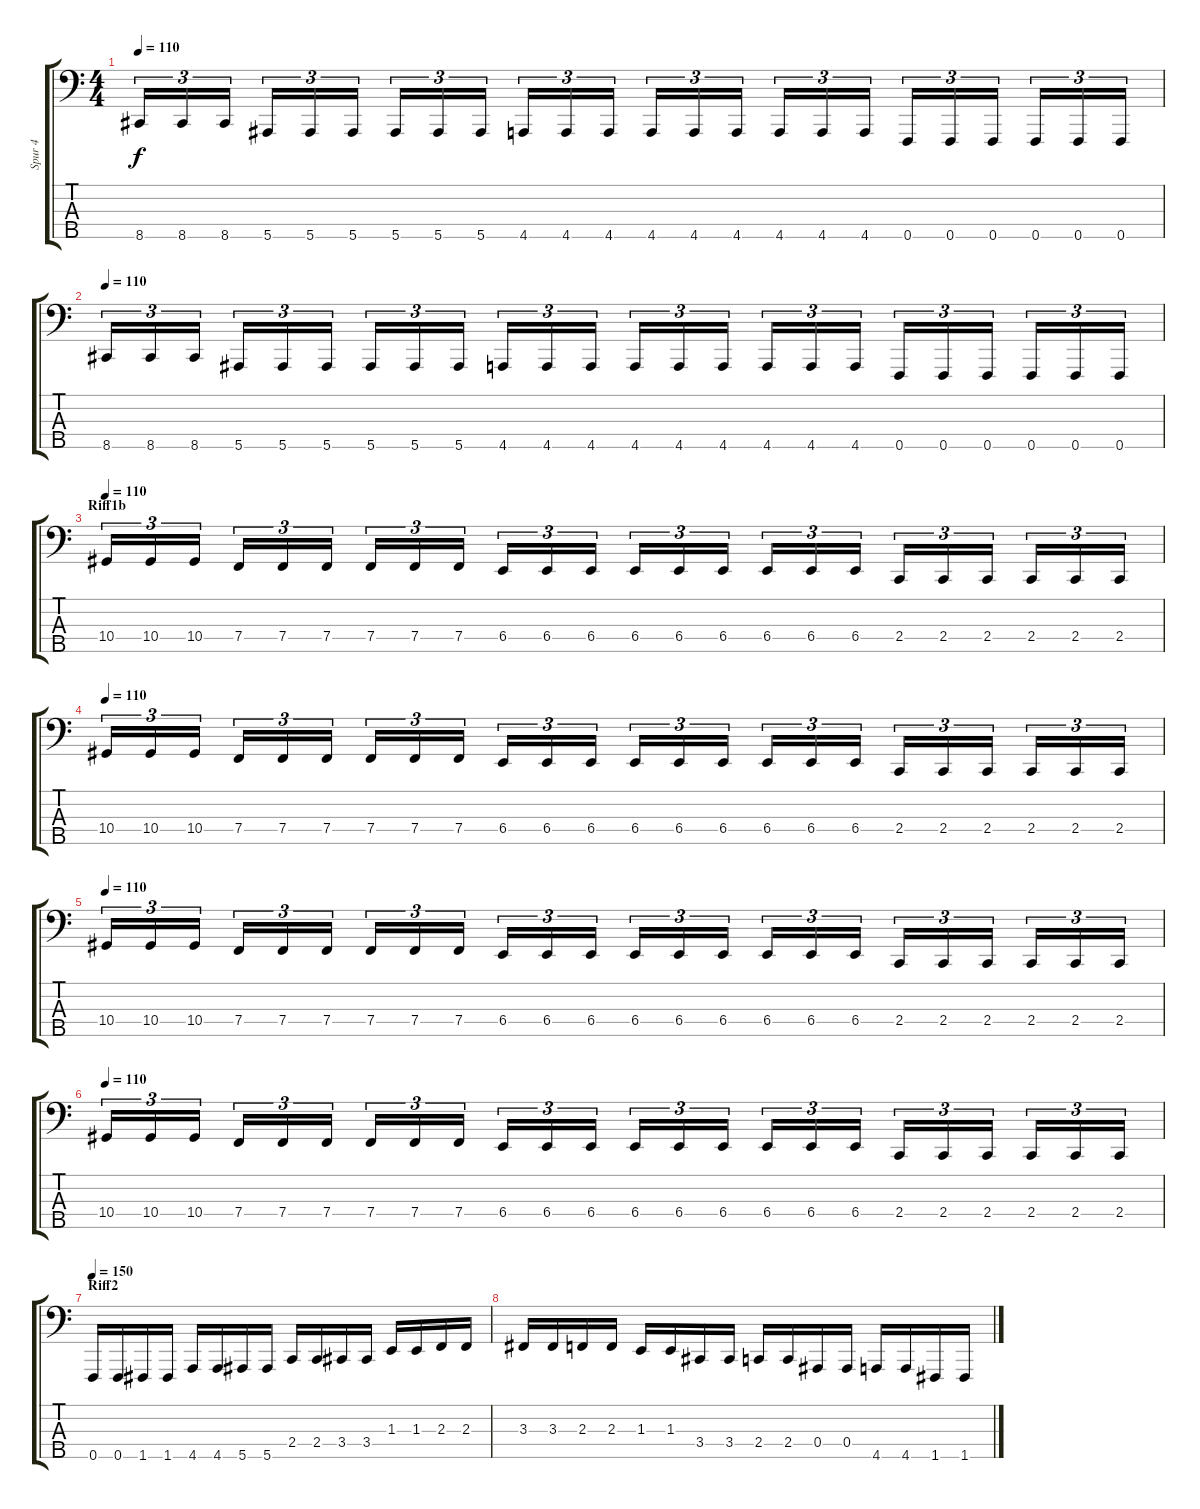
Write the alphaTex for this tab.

\track ("Spur 4" "Spur 4") {instrument electricbassfinger}
\staff {score tabs}
\tuning (Db2 Ab1 Eb1 Bb0 F0) {hide}
\ts (4 4)
\tempo 110
\clef f4
\ks c
8.5.16{tu (3 2) dy f} 8.5.16{tu (3 2)} 8.5.16{tu (3 2)} 5.5.16{tu (3 2)} 5.5.16{tu (3 2)} 5.5.16{tu (3 2)} 5.5.16{tu (3 2)} 5.5.16{tu (3 2)} 5.5.16{tu (3 2)} 4.5.16{tu (3 2)} 4.5.16{tu (3 2)} 4.5.16{tu (3 2)} 4.5.16{tu (3 2)} 4.5.16{tu (3 2)} 4.5.16{tu (3 2)} 4.5.16{tu (3 2)} 4.5.16{tu (3 2)} 4.5.16{tu (3 2)} 0.5.16{tu (3 2)} 0.5.16{tu (3 2)} 0.5.16{tu (3 2)} 0.5.16{tu (3 2)} 0.5.16{tu (3 2)} 0.5.16{tu (3 2)} |
\tempo 110
8.5.16{tu (3 2)} 8.5.16{tu (3 2)} 8.5.16{tu (3 2)} 5.5.16{tu (3 2)} 5.5.16{tu (3 2)} 5.5.16{tu (3 2)} 5.5.16{tu (3 2)} 5.5.16{tu (3 2)} 5.5.16{tu (3 2)} 4.5.16{tu (3 2)} 4.5.16{tu (3 2)} 4.5.16{tu (3 2)} 4.5.16{tu (3 2)} 4.5.16{tu (3 2)} 4.5.16{tu (3 2)} 4.5.16{tu (3 2)} 4.5.16{tu (3 2)} 4.5.16{tu (3 2)} 0.5.16{tu (3 2)} 0.5.16{tu (3 2)} 0.5.16{tu (3 2)} 0.5.16{tu (3 2)} 0.5.16{tu (3 2)} 0.5.16{tu (3 2)} |
\section ("" "Riff1b")
\tempo 110
10.4.16{tu (3 2)} 10.4.16{tu (3 2)} 10.4.16{tu (3 2)} 7.4.16{tu (3 2)} 7.4.16{tu (3 2)} 7.4.16{tu (3 2)} 7.4.16{tu (3 2)} 7.4.16{tu (3 2)} 7.4.16{tu (3 2)} 6.4.16{tu (3 2)} 6.4.16{tu (3 2)} 6.4.16{tu (3 2)} 6.4.16{tu (3 2)} 6.4.16{tu (3 2)} 6.4.16{tu (3 2)} 6.4.16{tu (3 2)} 6.4.16{tu (3 2)} 6.4.16{tu (3 2)} 2.4.16{tu (3 2)} 2.4.16{tu (3 2)} 2.4.16{tu (3 2)} 2.4.16{tu (3 2)} 2.4.16{tu (3 2)} 2.4.16{tu (3 2)} |
\tempo 110
10.4.16{tu (3 2)} 10.4.16{tu (3 2)} 10.4.16{tu (3 2)} 7.4.16{tu (3 2)} 7.4.16{tu (3 2)} 7.4.16{tu (3 2)} 7.4.16{tu (3 2)} 7.4.16{tu (3 2)} 7.4.16{tu (3 2)} 6.4.16{tu (3 2)} 6.4.16{tu (3 2)} 6.4.16{tu (3 2)} 6.4.16{tu (3 2)} 6.4.16{tu (3 2)} 6.4.16{tu (3 2)} 6.4.16{tu (3 2)} 6.4.16{tu (3 2)} 6.4.16{tu (3 2)} 2.4.16{tu (3 2)} 2.4.16{tu (3 2)} 2.4.16{tu (3 2)} 2.4.16{tu (3 2)} 2.4.16{tu (3 2)} 2.4.16{tu (3 2)} |
\tempo 110
10.4.16{tu (3 2)} 10.4.16{tu (3 2)} 10.4.16{tu (3 2)} 7.4.16{tu (3 2)} 7.4.16{tu (3 2)} 7.4.16{tu (3 2)} 7.4.16{tu (3 2)} 7.4.16{tu (3 2)} 7.4.16{tu (3 2)} 6.4.16{tu (3 2)} 6.4.16{tu (3 2)} 6.4.16{tu (3 2)} 6.4.16{tu (3 2)} 6.4.16{tu (3 2)} 6.4.16{tu (3 2)} 6.4.16{tu (3 2)} 6.4.16{tu (3 2)} 6.4.16{tu (3 2)} 2.4.16{tu (3 2)} 2.4.16{tu (3 2)} 2.4.16{tu (3 2)} 2.4.16{tu (3 2)} 2.4.16{tu (3 2)} 2.4.16{tu (3 2)} |
\tempo 110
10.4.16{tu (3 2)} 10.4.16{tu (3 2)} 10.4.16{tu (3 2)} 7.4.16{tu (3 2)} 7.4.16{tu (3 2)} 7.4.16{tu (3 2)} 7.4.16{tu (3 2)} 7.4.16{tu (3 2)} 7.4.16{tu (3 2)} 6.4.16{tu (3 2)} 6.4.16{tu (3 2)} 6.4.16{tu (3 2)} 6.4.16{tu (3 2)} 6.4.16{tu (3 2)} 6.4.16{tu (3 2)} 6.4.16{tu (3 2)} 6.4.16{tu (3 2)} 6.4.16{tu (3 2)} 2.4.16{tu (3 2)} 2.4.16{tu (3 2)} 2.4.16{tu (3 2)} 2.4.16{tu (3 2)} 2.4.16{tu (3 2)} 2.4.16{tu (3 2)} |
\section ("" "Riff2")
\tempo 150
0.5.16 0.5.16 1.5.16 1.5.16 4.5.16 4.5.16 5.5.16 5.5.16 2.4.16 2.4.16 3.4.16 3.4.16 1.3.16 1.3.16 2.3.16 2.3.16 |
3.3.16 3.3.16 2.3.16 2.3.16 1.3.16 1.3.16 3.4.16 3.4.16 2.4.16 2.4.16 0.4.16 0.4.16 4.5.16 4.5.16 1.5.16 1.5.16
